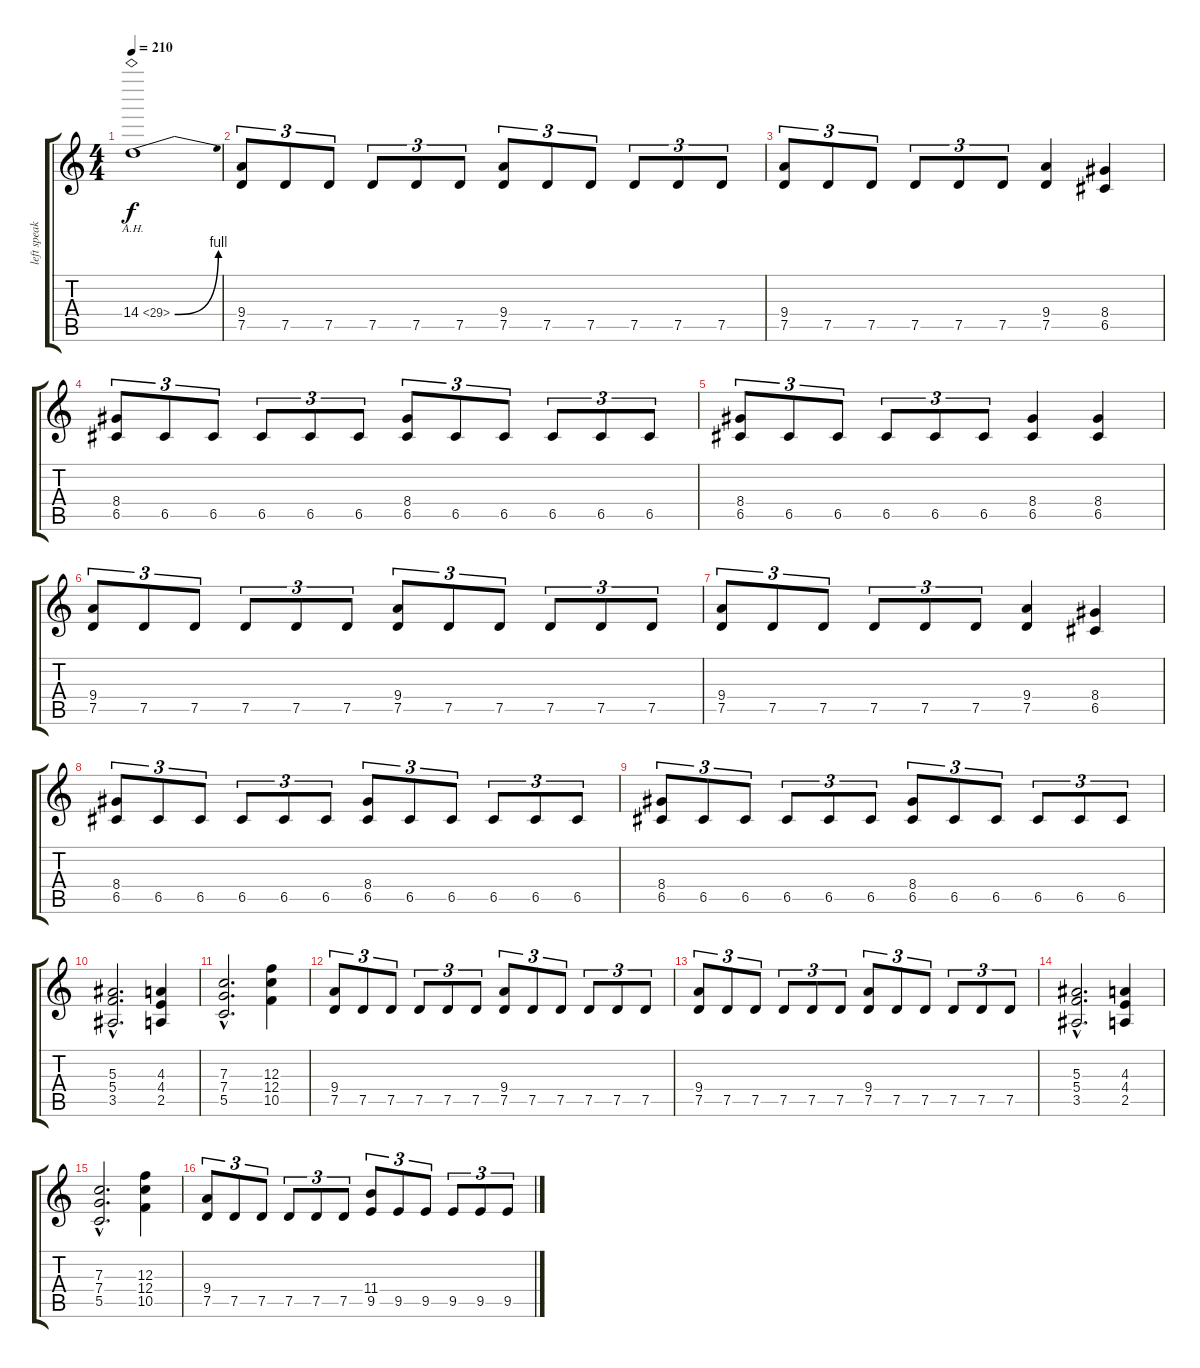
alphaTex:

\track ("left speaker" "left speak") {instrument distortionguitar}
\staff {score tabs}
\tuning (D4 A3 F3 C3 G2 D2) {hide}
\ts (4 4)
\tempo 210
\clef g2
\ks c
14.4{be (bend 0 0 60 4) ah 15}.1{dy f} |
(9.4 7.5).8{tu (3 2)} 7.5.8{tu (3 2)} 7.5.8{tu (3 2)} 7.5.8{tu (3 2)} 7.5.8{tu (3 2)} 7.5.8{tu (3 2)} (9.4 7.5).8{tu (3 2)} 7.5.8{tu (3 2)} 7.5.8{tu (3 2)} 7.5.8{tu (3 2)} 7.5.8{tu (3 2)} 7.5.8{tu (3 2)} |
(9.4 7.5).8{tu (3 2)} 7.5.8{tu (3 2)} 7.5.8{tu (3 2)} 7.5.8{tu (3 2)} 7.5.8{tu (3 2)} 7.5.8{tu (3 2)} (9.4 7.5).4 (8.4 6.5).4 |
(8.4 6.5).8{tu (3 2)} 6.5.8{tu (3 2)} 6.5.8{tu (3 2)} 6.5.8{tu (3 2)} 6.5.8{tu (3 2)} 6.5.8{tu (3 2)} (8.4 6.5).8{tu (3 2)} 6.5.8{tu (3 2)} 6.5.8{tu (3 2)} 6.5.8{tu (3 2)} 6.5.8{tu (3 2)} 6.5.8{tu (3 2)} |
(8.4 6.5).8{tu (3 2)} 6.5.8{tu (3 2)} 6.5.8{tu (3 2)} 6.5.8{tu (3 2)} 6.5.8{tu (3 2)} 6.5.8{tu (3 2)} (8.4 6.5).4 (8.4 6.5).4 |
(9.4 7.5).8{tu (3 2)} 7.5.8{tu (3 2)} 7.5.8{tu (3 2)} 7.5.8{tu (3 2)} 7.5.8{tu (3 2)} 7.5.8{tu (3 2)} (9.4 7.5).8{tu (3 2)} 7.5.8{tu (3 2)} 7.5.8{tu (3 2)} 7.5.8{tu (3 2)} 7.5.8{tu (3 2)} 7.5.8{tu (3 2)} |
(9.4 7.5).8{tu (3 2)} 7.5.8{tu (3 2)} 7.5.8{tu (3 2)} 7.5.8{tu (3 2)} 7.5.8{tu (3 2)} 7.5.8{tu (3 2)} (9.4 7.5).4 (8.4 6.5).4 |
(8.4 6.5).8{tu (3 2)} 6.5.8{tu (3 2)} 6.5.8{tu (3 2)} 6.5.8{tu (3 2)} 6.5.8{tu (3 2)} 6.5.8{tu (3 2)} (8.4 6.5).8{tu (3 2)} 6.5.8{tu (3 2)} 6.5.8{tu (3 2)} 6.5.8{tu (3 2)} 6.5.8{tu (3 2)} 6.5.8{tu (3 2)} |
(8.4 6.5).8{tu (3 2)} 6.5.8{tu (3 2)} 6.5.8{tu (3 2)} 6.5.8{tu (3 2)} 6.5.8{tu (3 2)} 6.5.8{tu (3 2)} (8.4 6.5).8{tu (3 2)} 6.5.8{tu (3 2)} 6.5.8{tu (3 2)} 6.5.8{tu (3 2)} 6.5.8{tu (3 2)} 6.5.8{tu (3 2)} |
(5.3{hac} 5.4{hac} 3.5{hac}).2{d} (4.3 4.4 2.5).4 |
(7.3{hac} 7.4{hac} 5.5{hac}).2{d} (12.3 12.4 10.5).4 |
(9.4 7.5).8{tu (3 2)} 7.5.8{tu (3 2)} 7.5.8{tu (3 2)} 7.5.8{tu (3 2)} 7.5.8{tu (3 2)} 7.5.8{tu (3 2)} (9.4 7.5).8{tu (3 2)} 7.5.8{tu (3 2)} 7.5.8{tu (3 2)} 7.5.8{tu (3 2)} 7.5.8{tu (3 2)} 7.5.8{tu (3 2)} |
(9.4 7.5).8{tu (3 2)} 7.5.8{tu (3 2)} 7.5.8{tu (3 2)} 7.5.8{tu (3 2)} 7.5.8{tu (3 2)} 7.5.8{tu (3 2)} (9.4 7.5).8{tu (3 2)} 7.5.8{tu (3 2)} 7.5.8{tu (3 2)} 7.5.8{tu (3 2)} 7.5.8{tu (3 2)} 7.5.8{tu (3 2)} |
(5.3{hac} 5.4{hac} 3.5{hac}).2{d} (4.3 4.4 2.5).4 |
(7.3{hac} 7.4{hac} 5.5{hac}).2{d} (12.3 12.4 10.5).4 |
(9.4 7.5).8{tu (3 2)} 7.5.8{tu (3 2)} 7.5.8{tu (3 2)} 7.5.8{tu (3 2)} 7.5.8{tu (3 2)} 7.5.8{tu (3 2)} (11.4 9.5).8{tu (3 2)} 9.5.8{tu (3 2)} 9.5.8{tu (3 2)} 9.5.8{tu (3 2)} 9.5.8{tu (3 2)} 9.5.8{tu (3 2)}
